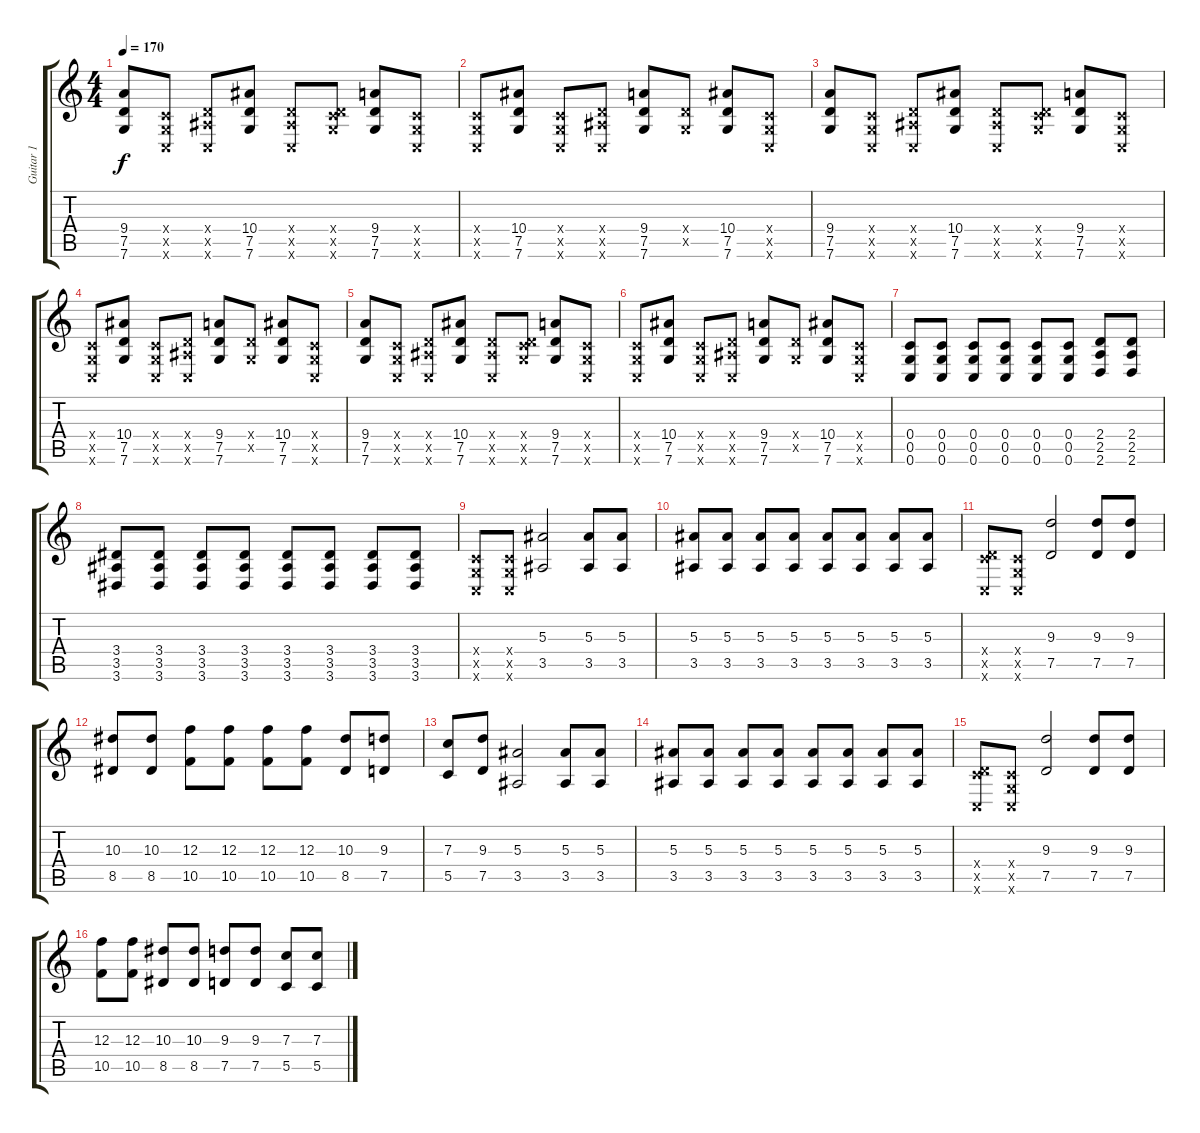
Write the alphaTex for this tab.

\track ("Guitar 1" "Guitar 1") {instrument electricguitarclean}
\staff {score tabs}
\tuning (D4 A3 F3 C3 G2 C2) {hide}
\ts (4 4)
\tempo 170
\clef g2
\ks c
(9.4 7.5 7.6).8{dy f} (0.4{x} 0.5{x} 0.6{x}).8 (2.4{x} 3.5{x} 0.6{x}).8 (10.4 7.5 7.6).8 (2.4{x} 3.5{x} 0.6{x}).8 (0.4{x} 7.5{x} 7.6{x}).8 (9.4 7.5 7.6).8 (0.4{x} 0.5{x} 0.6{x}).8 |
(0.4{x} 0.5{x} 0.6{x}).8 (10.4 7.5 7.6).8 (0.4{x} 0.5{x} 0.6{x}).8 (2.4{x} 3.5{x} 0.6{x}).8 (9.4 7.5 7.6).8 (2.4{x} 0.5{x}).8 (10.4 7.5 7.6).8 (0.4{x} 0.5{x} 0.6{x}).8 |
(9.4 7.5 7.6).8 (0.4{x} 0.5{x} 0.6{x}).8 (2.4{x} 3.5{x} 0.6{x}).8 (10.4 7.5 7.6).8 (2.4{x} 3.5{x} 0.6{x}).8 (0.4{x} 7.5{x} 7.6{x}).8 (9.4 7.5 7.6).8 (0.4{x} 0.5{x} 0.6{x}).8 |
(0.4{x} 0.5{x} 0.6{x}).8 (10.4 7.5 7.6).8 (0.4{x} 0.5{x} 0.6{x}).8 (2.4{x} 3.5{x} 0.6{x}).8 (9.4 7.5 7.6).8 (2.4{x} 0.5{x}).8 (10.4 7.5 7.6).8 (0.4{x} 0.5{x} 0.6{x}).8 |
(9.4 7.5 7.6).8 (0.4{x} 0.5{x} 0.6{x}).8 (2.4{x} 3.5{x} 0.6{x}).8 (10.4 7.5 7.6).8 (2.4{x} 3.5{x} 0.6{x}).8 (0.4{x} 7.5{x} 7.6{x}).8 (9.4 7.5 7.6).8 (0.4{x} 0.5{x} 0.6{x}).8 |
(0.4{x} 0.5{x} 0.6{x}).8 (10.4 7.5 7.6).8 (0.4{x} 0.5{x} 0.6{x}).8 (2.4{x} 3.5{x} 0.6{x}).8 (9.4 7.5 7.6).8 (2.4{x} 0.5{x}).8 (10.4 7.5 7.6).8 (0.4{x} 0.5{x} 0.6{x}).8 |
(0.4 0.5 0.6).8 (0.4 0.5 0.6).8 (0.4 0.5 0.6).8 (0.4 0.5 0.6).8 (0.4 0.5 0.6).8 (0.4 0.5 0.6).8 (2.4 2.5 2.6).8 (2.4 2.5 2.6).8 |
(3.4 3.5 3.6).8 (3.4 3.5 3.6).8 (3.4 3.5 3.6).8 (3.4 3.5 3.6).8 (3.4 3.5 3.6).8 (3.4 3.5 3.6).8 (3.4 3.5 3.6).8 (3.4 3.5 3.6).8 |
(0.4{x} 0.5{x} 0.6{x}).8 (0.4{x} 0.5{x} 0.6{x}).8 (5.3 3.5).2 (5.3 3.5).8 (5.3 3.5).8 |
(5.3 3.5).8 (5.3 3.5).8 (5.3 3.5).8 (5.3 3.5).8 (5.3 3.5).8 (5.3 3.5).8 (5.3 3.5).8 (5.3 3.5).8 |
(0.4{x} 7.5{x} 0.6{x}).8 (0.4{x} 0.5{x} 0.6{x}).8 (9.3 7.5).2 (9.3 7.5).8 (9.3 7.5).8 |
(10.3 8.5).8 (10.3 8.5).8 (12.3 10.5).8 (12.3 10.5).8 (12.3 10.5).8 (12.3 10.5).8 (10.3 8.5).8 (9.3 7.5).8 |
(7.3 5.5).8 (9.3 7.5).8 (5.3 3.5).2 (5.3 3.5).8 (5.3 3.5).8 |
(5.3 3.5).8 (5.3 3.5).8 (5.3 3.5).8 (5.3 3.5).8 (5.3 3.5).8 (5.3 3.5).8 (5.3 3.5).8 (5.3 3.5).8 |
(0.4{x} 7.5{x} 0.6{x}).8 (0.4{x} 0.5{x} 0.6{x}).8 (9.3 7.5).2 (9.3 7.5).8 (9.3 7.5).8 |
(12.3 10.5).8 (12.3 10.5).8 (10.3 8.5).8 (10.3 8.5).8 (9.3 7.5).8 (9.3 7.5).8 (7.3 5.5).8 (7.3 5.5).8
